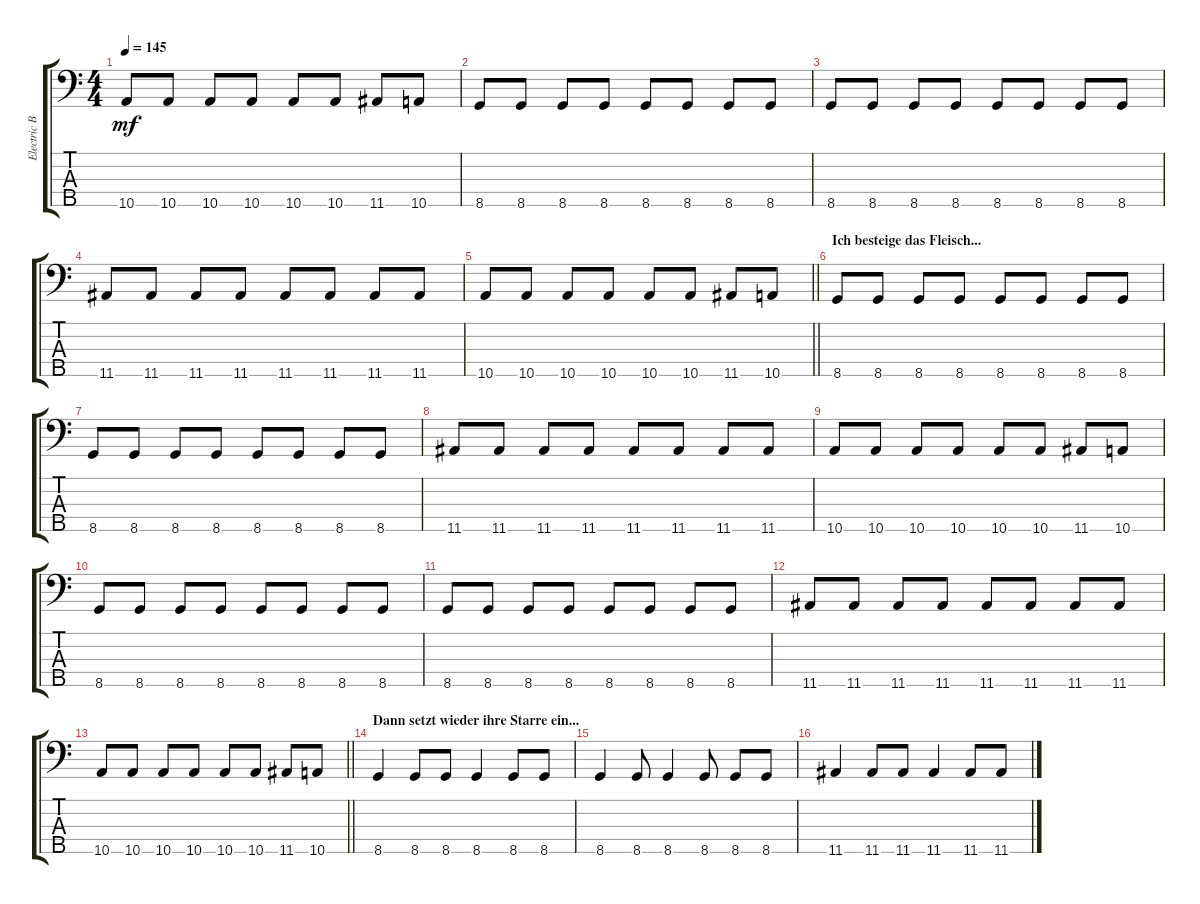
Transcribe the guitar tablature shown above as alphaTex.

\track ("Electric Bass" "Electric B") {instrument electricbassfinger}
\staff {score tabs}
\tuning (G2 D2 A1 E1 B0) {hide}
\ts (4 4)
\tempo 145
\clef f4
\ks c
10.5.8{dy mf} 10.5.8 10.5.8 10.5.8 10.5.8 10.5.8 11.5.8 10.5.8 |
8.5.8 8.5.8 8.5.8 8.5.8 8.5.8 8.5.8 8.5.8 8.5.8 |
8.5.8 8.5.8 8.5.8 8.5.8 8.5.8 8.5.8 8.5.8 8.5.8 |
11.5.8 11.5.8 11.5.8 11.5.8 11.5.8 11.5.8 11.5.8 11.5.8 |
\barLineRight lightlight
10.5.8 10.5.8 10.5.8 10.5.8 10.5.8 10.5.8 11.5.8 10.5.8 |
\section ("" "Ich besteige das Fleisch...")
8.5.8 8.5.8 8.5.8 8.5.8 8.5.8 8.5.8 8.5.8 8.5.8 |
8.5.8 8.5.8 8.5.8 8.5.8 8.5.8 8.5.8 8.5.8 8.5.8 |
11.5.8 11.5.8 11.5.8 11.5.8 11.5.8 11.5.8 11.5.8 11.5.8 |
10.5.8 10.5.8 10.5.8 10.5.8 10.5.8 10.5.8 11.5.8 10.5.8 |
8.5.8 8.5.8 8.5.8 8.5.8 8.5.8 8.5.8 8.5.8 8.5.8 |
8.5.8 8.5.8 8.5.8 8.5.8 8.5.8 8.5.8 8.5.8 8.5.8 |
11.5.8 11.5.8 11.5.8 11.5.8 11.5.8 11.5.8 11.5.8 11.5.8 |
\barLineRight lightlight
10.5.8 10.5.8 10.5.8 10.5.8 10.5.8 10.5.8 11.5.8 10.5.8 |
\section ("" "Dann setzt wieder ihre Starre ein...")
8.5.4 8.5.8 8.5.8 8.5.4 8.5.8 8.5.8 |
8.5.4 8.5.8 8.5.4 8.5.8 8.5.8 8.5.8 |
11.5.4 11.5.8 11.5.8 11.5.4 11.5.8 11.5.8
